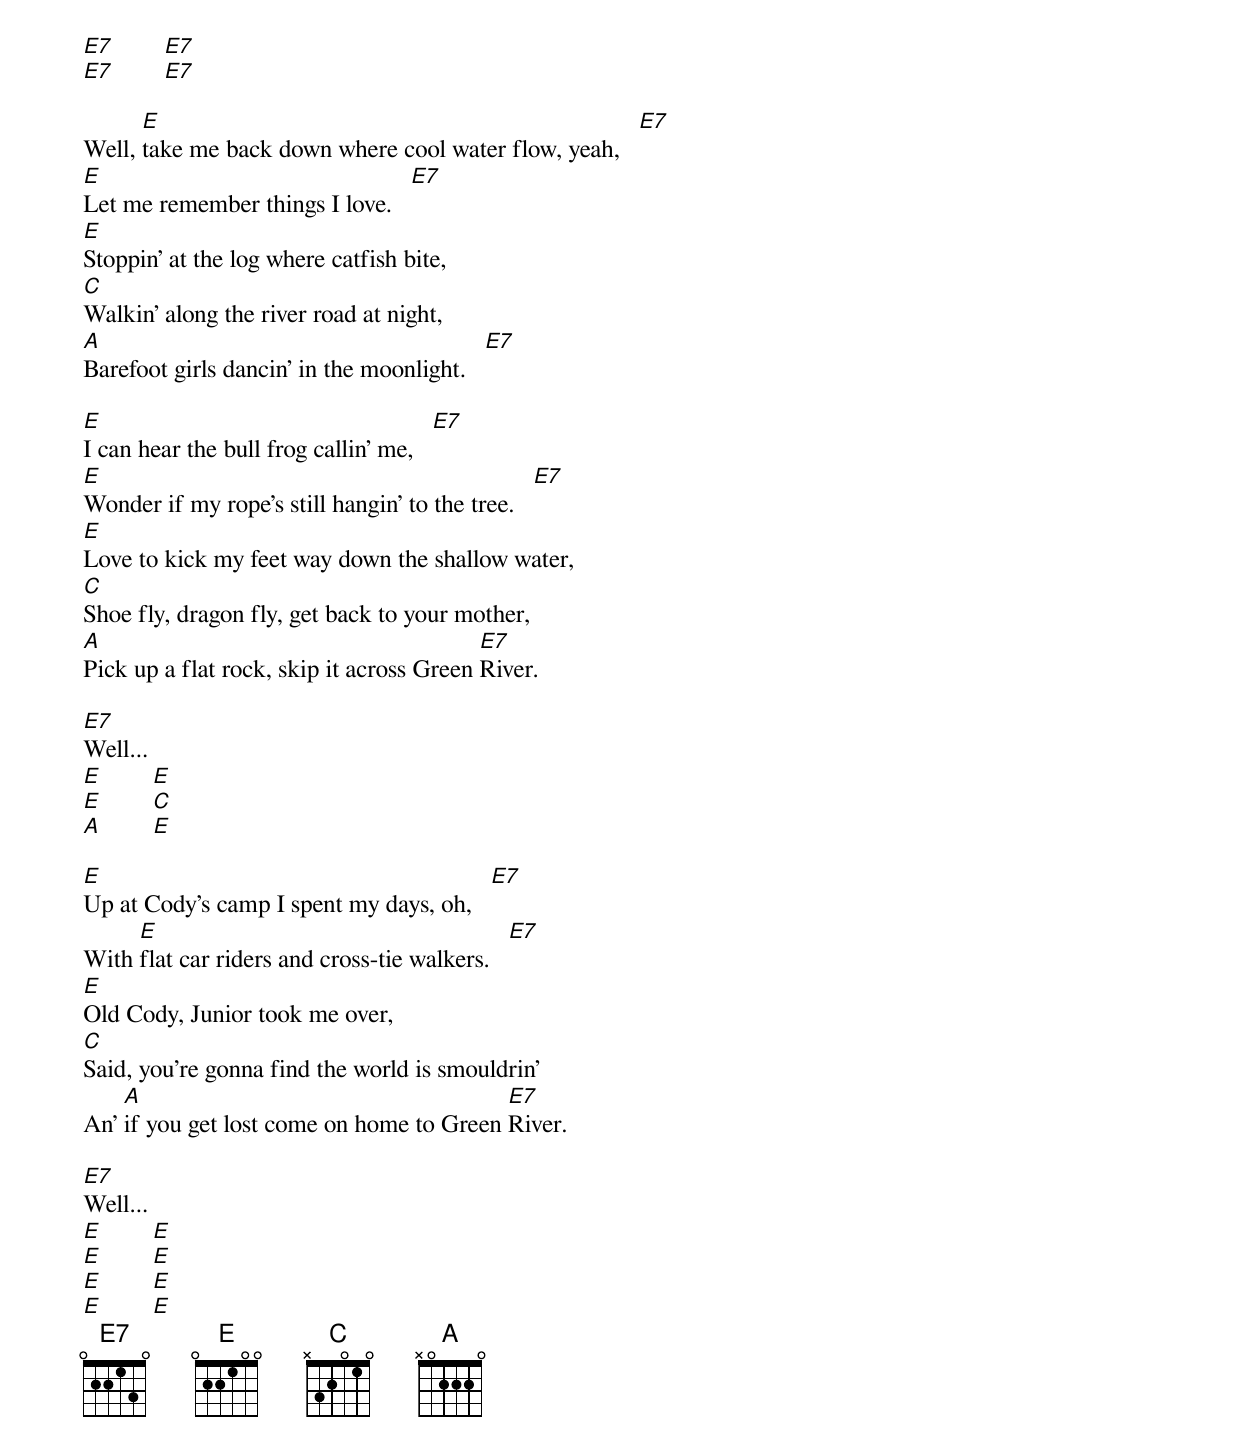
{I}
[E7]        [E7]
[E7]        [E7]

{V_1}
Well, [E]take me back down where cool water flow, yeah,   [E7]
[E]Let me remember things I love.   [E7]
[E]Stoppin' at the log where catfish bite,
[C]Walkin' along the river road at night,
[A]Barefoot girls dancin' in the moonlight.   [E7]

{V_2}
[E]I can hear the bull frog callin' me,   [E7]
[E]Wonder if my rope's still hangin' to the tree.   [E7]
[E]Love to kick my feet way down the shallow water,
[C]Shoe fly, dragon fly, get back to your mother,
[A]Pick up a flat rock, skip it across Green [E7]River.

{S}
[E7]Well...
[E]        [E]
[E]        [C]
[A]        [E]

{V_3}
[E]Up at Cody's camp I spent my days, oh,   [E7]
With [E]flat car riders and cross-tie walkers.   [E7]
[E]Old Cody, Junior took me over,
[C]Said, you're gonna find the world is smouldrin'
An' [A]if you get lost come on home to Green [E7]River.

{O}
[E7]Well...
[E]        [E]
[E]        [E]
[E]        [E]
[E]        [E]
